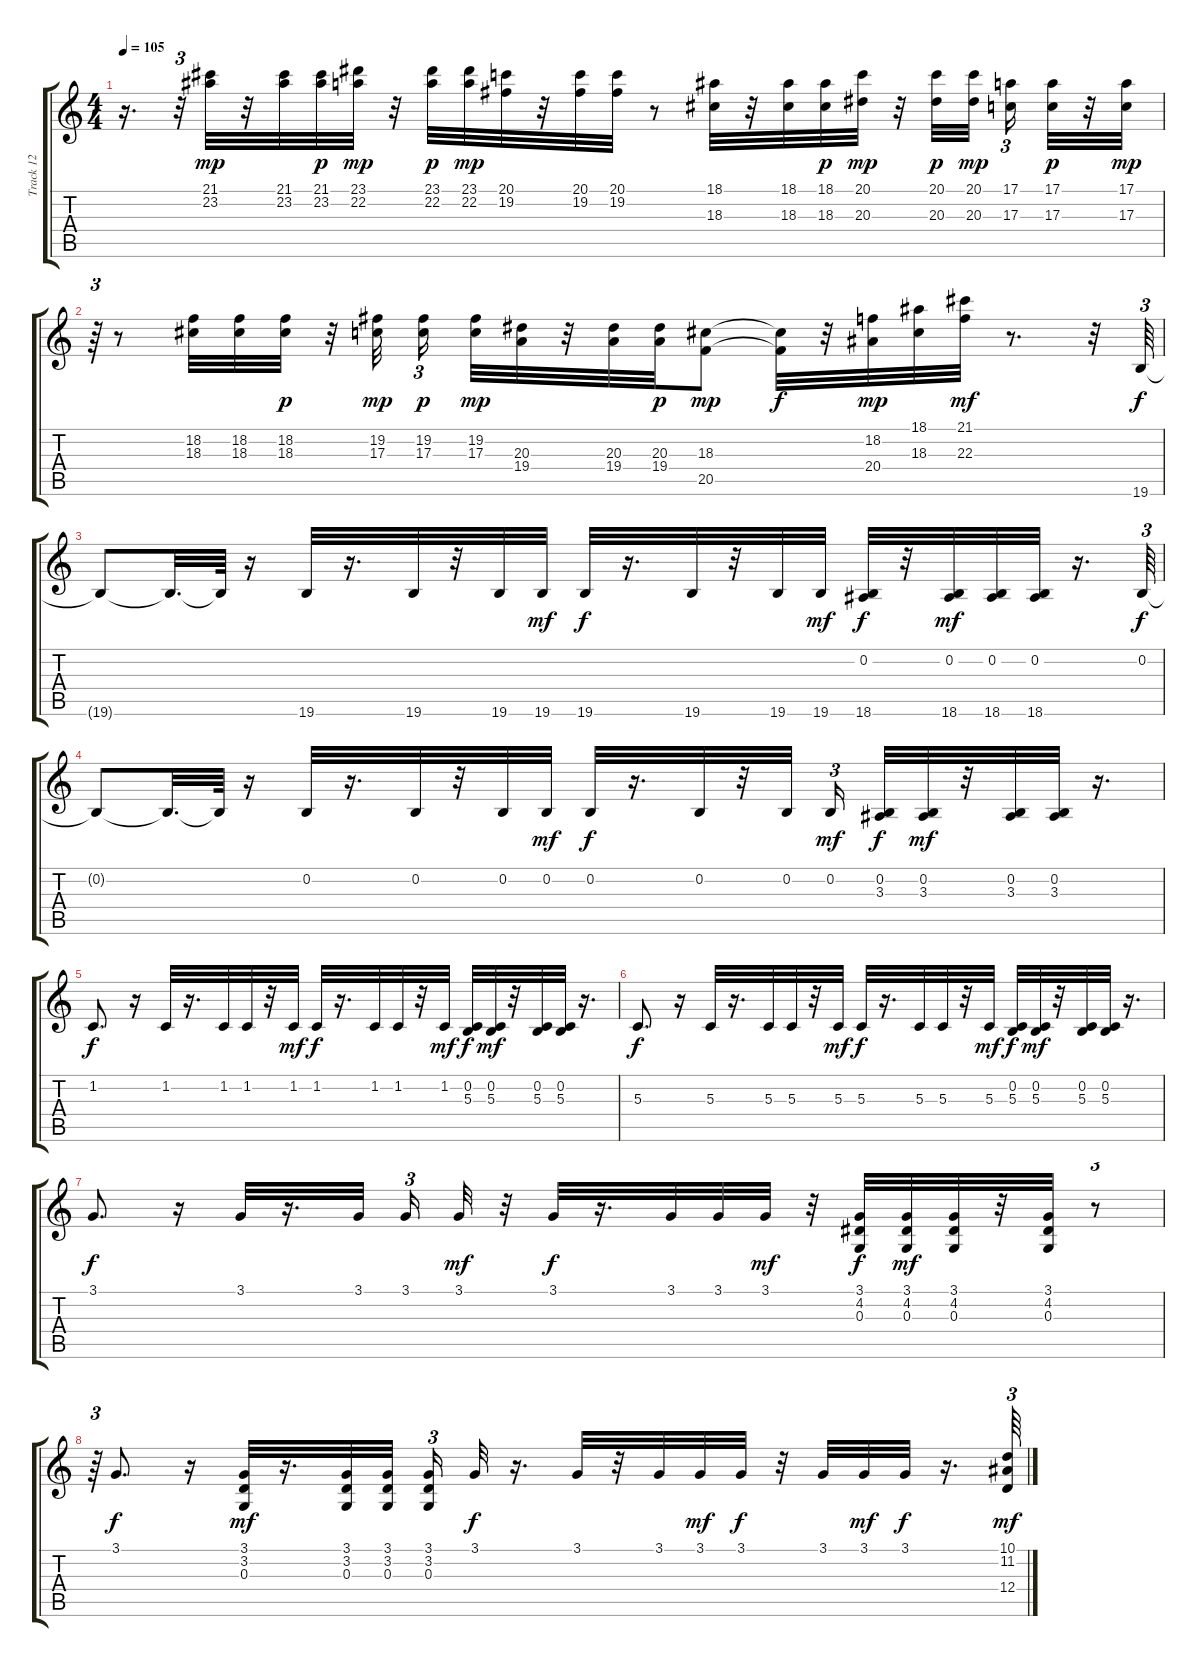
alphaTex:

\track ("Track 12" "Track 12") {instrument stringensemble1}
\staff {score tabs}
\tuning (E4 B3 G3 D3 A2 E2) {hide}
\ts (4 4)
\tempo 105
\clef g2
\ks c
r.16{d dy mf} r.32{tu (3 2)} (21.1 23.2).32{dy mp} r.32 (21.1 23.2).32 (21.1 23.2).32{dy p} (23.1 22.2).32{dy mp} r.32 (23.1 22.2).32{dy p} (23.1 22.2).32{dy mp} (20.1 19.2).32 r.32 (20.1 19.2).32 (20.1 19.2).32 r.8 (18.1 18.3).32 r.32 (18.1 18.3).32 (18.1 18.3).32{dy p} (20.1 20.3).32{dy mp} r.32 (20.1 20.3).32{dy p} (20.1 20.3).32{dy mp beam splitsecondary} (17.1 17.3).16{tu (3 2)} (17.1 17.3).32{dy p} r.32 (17.1 17.3).32{dy mp} |
r.64{tu (3 2)} r.8 (18.2 18.3).32 (18.2 18.3).32 (18.2 18.3).32{dy p} r.32 (19.2 17.3).32{dy mp beam splitsecondary} (19.2 17.3).16{tu (3 2) dy p beam splitsecondary} (19.2 17.3).32{dy mp} (20.3 19.4).32 r.32 (20.3 19.4).32 (20.3 19.4).32{dy p} (18.3 20.5).8{dy mp} (18.3{t} 20.5{t}).32{dy f} r.32 (18.2 20.4).32{dy mp} (18.1 18.3).32 (21.1 22.3).32{dy mf} r.8{d} r.32 19.6.64{tu (3 2) dy f} |
19.6{t}.8 19.6{t}.32{d} 19.6{t}.64 r.16 19.6.32 r.16{d} 19.6.32 r.32 19.6.32 19.6.32{dy mf} 19.6.32{dy f} r.16{d} 19.6.32 r.32 19.6.32 19.6.32{dy mf} (0.2 18.6).32{dy f} r.32 (0.2 18.6).32{dy mf} (0.2 18.6).32 (0.2 18.6).32 r.16{d} 0.2.64{tu (3 2) dy f} |
0.2{t}.8 0.2{t}.32{d} 0.2{t}.64 r.16 0.2.32 r.16{d} 0.2.32 r.32 0.2.32 0.2.32{dy mf} 0.2.32{dy f} r.16{d} 0.2.32 r.32 0.2.32 0.2.16{tu (3 2) dy mf} (0.2 3.3).32{dy f} (0.2 3.3).32{dy mf} r.32 (0.2 3.3).32 (0.2 3.3).32 r.16{d} |
1.2.8{d dy f} r.16 1.2.32 r.16{d} 1.2.32 1.2.32 r.32 1.2.32{dy mf} 1.2.32{dy f} r.16{d} 1.2.32 1.2.32 r.32 1.2.32{dy mf} (0.2 5.3).32{dy f} (0.2 5.3).32{dy mf} r.32 (0.2 5.3).32 (0.2 5.3).32 r.16{d} |
5.3.8{d dy f} r.16 5.3.32 r.16{d} 5.3.32 5.3.32 r.32 5.3.32{dy mf} 5.3.32{dy f} r.16{d} 5.3.32 5.3.32 r.32 5.3.32{dy mf} (0.2 5.3).32{dy f} (0.2 5.3).32{dy mf} r.32 (0.2 5.3).32 (0.2 5.3).32 r.16{d} |
3.1.8{d dy f} r.16 3.1.32 r.16{d} 3.1.32{beam splitsecondary} 3.1.16{tu (3 2)} 3.1.32{dy mf} r.32 3.1.32{dy f} r.16{d} 3.1.32 3.1.32 3.1.32{dy mf} r.32 (3.1 4.2 0.3).32{dy f} (3.1 4.2 0.3).32{dy mf} (3.1 4.2 0.3).32 r.32 (3.1 4.2 0.3).32 r.8{tu (3 2)} |
r.64{tu (3 2)} 3.1.8{d dy f} r.16 (3.1 3.2 0.3).32{dy mf} r.16{d} (3.1 3.2 0.3).32 (3.1 3.2 0.3).32{beam splitsecondary} (3.1 3.2 0.3).16{tu (3 2)} 3.1.32{dy f} r.16{d} 3.1.32 r.32 3.1.32 3.1.32{dy mf} 3.1.32{dy f} r.32 3.1.32 3.1.32{dy mf} 3.1.32{dy f} r.16{d} (10.1 11.2 12.4).64{tu (3 2) dy mf}
